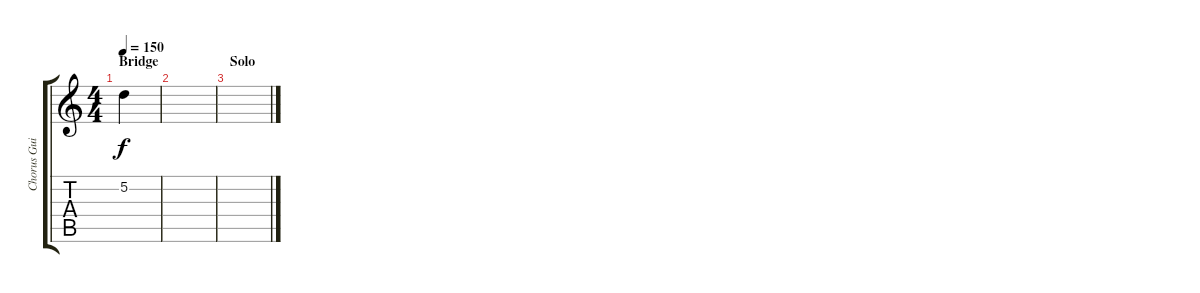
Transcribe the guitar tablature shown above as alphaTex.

\track ("Chorus Guitar" "Chorus Gui") {instrument electricguitarjazz}
\staff {score tabs}
\tuning (D4 A3 F3 C3 G2 D2) {hide}
\ts (4 4)
\section ("" "Bridge")
\tempo 150
\clef g2
\ks c
5.2{t}.4{dy f} |
|
\section ("" "Solo")
